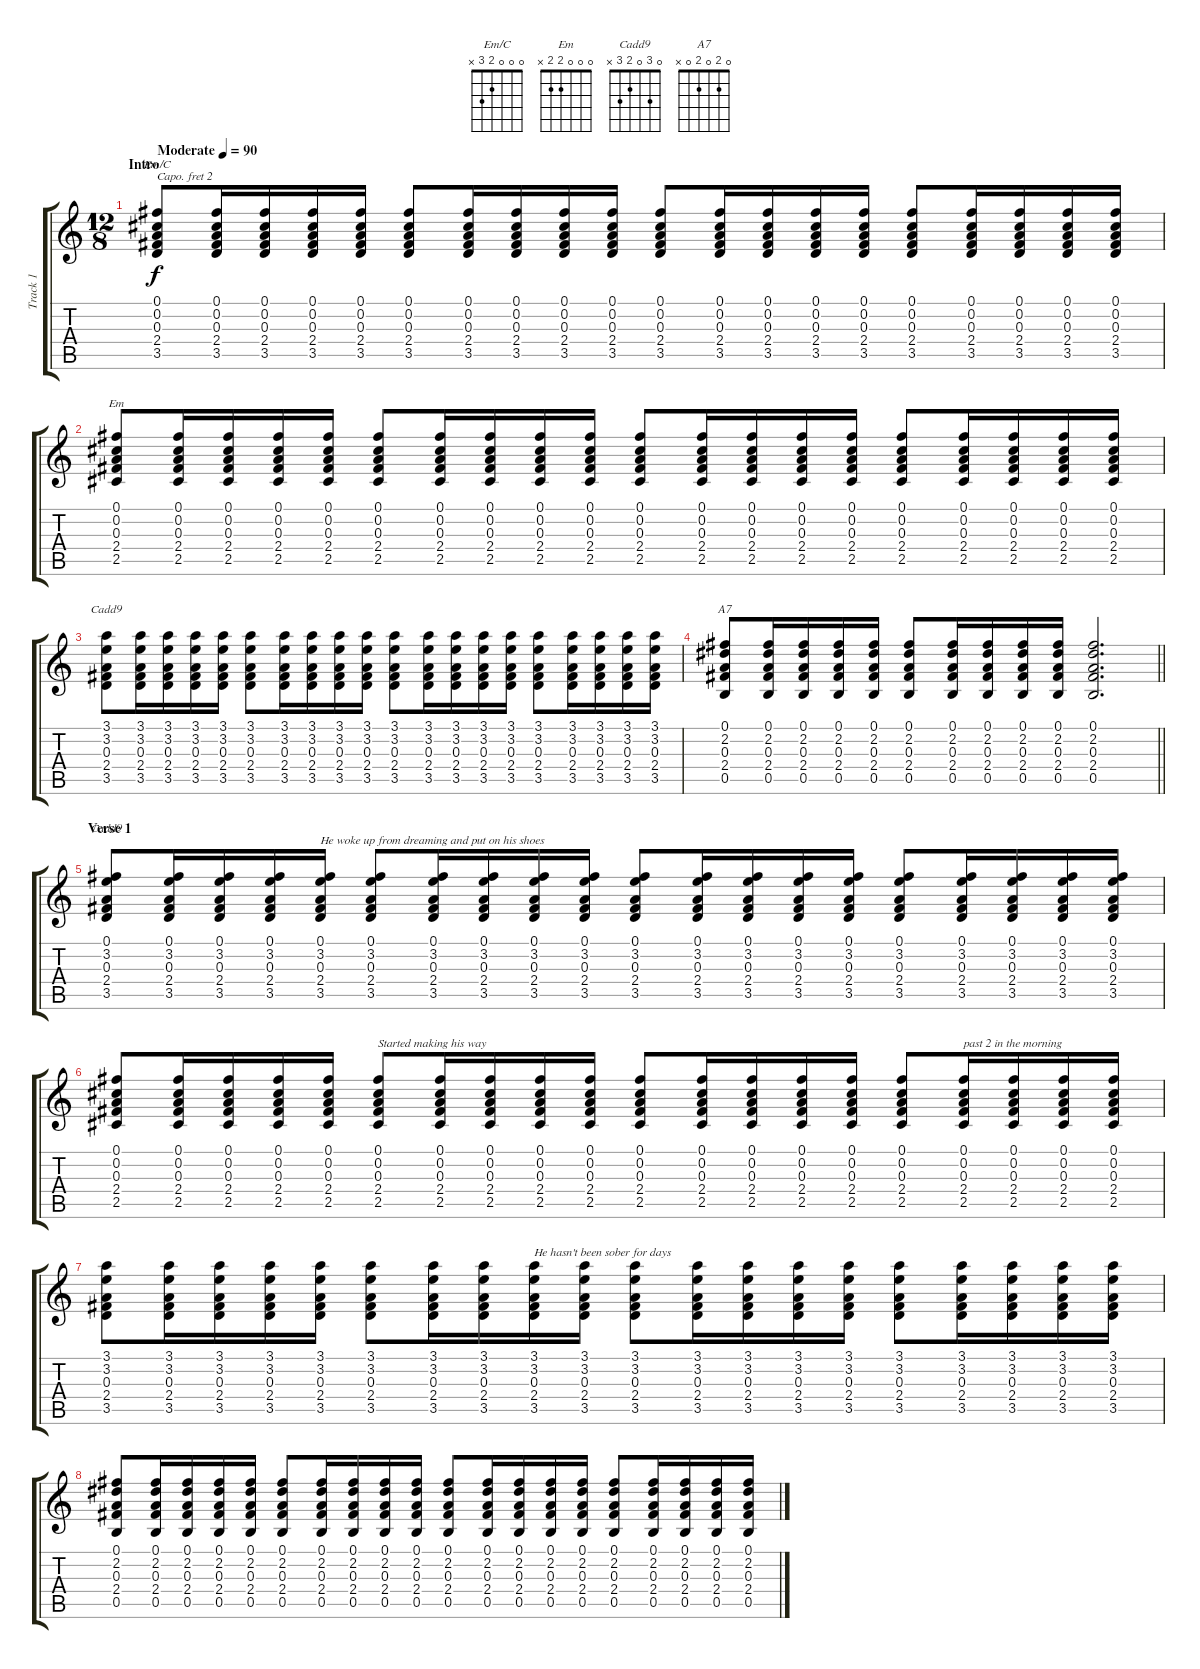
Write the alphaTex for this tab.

\track ("Track 1" "Track 1") {instrument acousticguitarsteel}
\staff {score tabs}
\capo 2
\tuning (E4 B3 G3 D3 A2 E2) {hide}
\chord ("Em/C" 0 0 0 2 3 x)
\chord ("Em" 0 0 0 2 2 x)
\chord ("Cadd9" 3 3 0 2 3 x) {barre 3}
\chord ("A7" 0 2 0 2 0 x)
\chord ("Cadd9" 0 3 0 2 3 x)
\ts (12 8)
\section ("" "Intro")
\tempo (90 "Moderate")
\clef g2
\ks c
(0.1 0.2 0.3 2.4 3.5).8{ch "Em/C" dy f instrument acousticguitarsteel} (0.1 0.2 0.3 2.4 3.5).16 (0.1 0.2 0.3 2.4 3.5).16 (0.1 0.2 0.3 2.4 3.5).16 (0.1 0.2 0.3 2.4 3.5).16 (0.1 0.2 0.3 2.4 3.5).8 (0.1 0.2 0.3 2.4 3.5).16 (0.1 0.2 0.3 2.4 3.5).16 (0.1 0.2 0.3 2.4 3.5).16 (0.1 0.2 0.3 2.4 3.5).16 (0.1 0.2 0.3 2.4 3.5).8 (0.1 0.2 0.3 2.4 3.5).16 (0.1 0.2 0.3 2.4 3.5).16 (0.1 0.2 0.3 2.4 3.5).16 (0.1 0.2 0.3 2.4 3.5).16 (0.1 0.2 0.3 2.4 3.5).8 (0.1 0.2 0.3 2.4 3.5).16 (0.1 0.2 0.3 2.4 3.5).16 (0.1 0.2 0.3 2.4 3.5).16 (0.1 0.2 0.3 2.4 3.5).16 |
(0.1 0.2 0.3 2.4 2.5).8{ch "Em"} (0.1 0.2 0.3 2.4 2.5).16 (0.1 0.2 0.3 2.4 2.5).16 (0.1 0.2 0.3 2.4 2.5).16 (0.1 0.2 0.3 2.4 2.5).16 (0.1 0.2 0.3 2.4 2.5).8 (0.1 0.2 0.3 2.4 2.5).16 (0.1 0.2 0.3 2.4 2.5).16 (0.1 0.2 0.3 2.4 2.5).16 (0.1 0.2 0.3 2.4 2.5).16 (0.1 0.2 0.3 2.4 2.5).8 (0.1 0.2 0.3 2.4 2.5).16 (0.1 0.2 0.3 2.4 2.5).16 (0.1 0.2 0.3 2.4 2.5).16 (0.1 0.2 0.3 2.4 2.5).16 (0.1 0.2 0.3 2.4 2.5).8 (0.1 0.2 0.3 2.4 2.5).16 (0.1 0.2 0.3 2.4 2.5).16 (0.1 0.2 0.3 2.4 2.5).16 (0.1 0.2 0.3 2.4 2.5).16 |
(3.1 3.2 0.3 2.4 3.5).8{ch "Cadd9"} (3.1 3.2 0.3 2.4 3.5).16 (3.1 3.2 0.3 2.4 3.5).16 (3.1 3.2 0.3 2.4 3.5).16 (3.1 3.2 0.3 2.4 3.5).16 (3.1 3.2 0.3 2.4 3.5).8 (3.1 3.2 0.3 2.4 3.5).16 (3.1 3.2 0.3 2.4 3.5).16 (3.1 3.2 0.3 2.4 3.5).16 (3.1 3.2 0.3 2.4 3.5).16 (3.1 3.2 0.3 2.4 3.5).8 (3.1 3.2 0.3 2.4 3.5).16 (3.1 3.2 0.3 2.4 3.5).16 (3.1 3.2 0.3 2.4 3.5).16 (3.1 3.2 0.3 2.4 3.5).16 (3.1 3.2 0.3 2.4 3.5).8 (3.1 3.2 0.3 2.4 3.5).16 (3.1 3.2 0.3 2.4 3.5).16 (3.1 3.2 0.3 2.4 3.5).16 (3.1 3.2 0.3 2.4 3.5).16 |
\barLineRight lightlight
(0.1 2.2 0.3 2.4 0.5).8{ch "A7"} (0.1 2.2 0.3 2.4 0.5).16 (0.1 2.2 0.3 2.4 0.5).16 (0.1 2.2 0.3 2.4 0.5).16 (0.1 2.2 0.3 2.4 0.5).16 (0.1 2.2 0.3 2.4 0.5).8 (0.1 2.2 0.3 2.4 0.5).16 (0.1 2.2 0.3 2.4 0.5).16 (0.1 2.2 0.3 2.4 0.5).16 (0.1 2.2 0.3 2.4 0.5).16 (0.1 2.2 0.3 2.4 0.5).2{d} |
\section ("" "Verse 1")
(0.1 3.2 0.3 2.4 3.5).8{ch "Cadd9"} (0.1 3.2 0.3 2.4 3.5).16 (0.1 3.2 0.3 2.4 3.5).16 (0.1 3.2 0.3 2.4 3.5).16 (0.1 3.2 0.3 2.4 3.5).16{txt "He woke up from dreaming and put on his shoes"} (0.1 3.2 0.3 2.4 3.5).8 (0.1 3.2 0.3 2.4 3.5).16 (0.1 3.2 0.3 2.4 3.5).16 (0.1 3.2 0.3 2.4 3.5).16 (0.1 3.2 0.3 2.4 3.5).16 (0.1 3.2 0.3 2.4 3.5).8 (0.1 3.2 0.3 2.4 3.5).16 (0.1 3.2 0.3 2.4 3.5).16 (0.1 3.2 0.3 2.4 3.5).16 (0.1 3.2 0.3 2.4 3.5).16 (0.1 3.2 0.3 2.4 3.5).8 (0.1 3.2 0.3 2.4 3.5).16 (0.1 3.2 0.3 2.4 3.5).16 (0.1 3.2 0.3 2.4 3.5).16 (0.1 3.2 0.3 2.4 3.5).16 |
(0.1 0.2 0.3 2.4 2.5).8 (0.1 0.2 0.3 2.4 2.5).16 (0.1 0.2 0.3 2.4 2.5).16 (0.1 0.2 0.3 2.4 2.5).16 (0.1 0.2 0.3 2.4 2.5).16 (0.1 0.2 0.3 2.4 2.5).8{txt "Started making his way"} (0.1 0.2 0.3 2.4 2.5).16 (0.1 0.2 0.3 2.4 2.5).16 (0.1 0.2 0.3 2.4 2.5).16 (0.1 0.2 0.3 2.4 2.5).16 (0.1 0.2 0.3 2.4 2.5).8 (0.1 0.2 0.3 2.4 2.5).16 (0.1 0.2 0.3 2.4 2.5).16 (0.1 0.2 0.3 2.4 2.5).16 (0.1 0.2 0.3 2.4 2.5).16 (0.1 0.2 0.3 2.4 2.5).8 (0.1 0.2 0.3 2.4 2.5).16{txt "past 2 in the morning"} (0.1 0.2 0.3 2.4 2.5).16 (0.1 0.2 0.3 2.4 2.5).16 (0.1 0.2 0.3 2.4 2.5).16 |
(3.1 3.2 0.3 2.4 3.5).8 (3.1 3.2 0.3 2.4 3.5).16 (3.1 3.2 0.3 2.4 3.5).16 (3.1 3.2 0.3 2.4 3.5).16 (3.1 3.2 0.3 2.4 3.5).16 (3.1 3.2 0.3 2.4 3.5).8 (3.1 3.2 0.3 2.4 3.5).16 (3.1 3.2 0.3 2.4 3.5).16 (3.1 3.2 0.3 2.4 3.5).16{txt "He hasn't been sober for days"} (3.1 3.2 0.3 2.4 3.5).16 (3.1 3.2 0.3 2.4 3.5).8 (3.1 3.2 0.3 2.4 3.5).16 (3.1 3.2 0.3 2.4 3.5).16 (3.1 3.2 0.3 2.4 3.5).16 (3.1 3.2 0.3 2.4 3.5).16 (3.1 3.2 0.3 2.4 3.5).8 (3.1 3.2 0.3 2.4 3.5).16 (3.1 3.2 0.3 2.4 3.5).16 (3.1 3.2 0.3 2.4 3.5).16 (3.1 3.2 0.3 2.4 3.5).16 |
(0.1 2.2 0.3 2.4 0.5).8 (0.1 2.2 0.3 2.4 0.5).16 (0.1 2.2 0.3 2.4 0.5).16 (0.1 2.2 0.3 2.4 0.5).16 (0.1 2.2 0.3 2.4 0.5).16 (0.1 2.2 0.3 2.4 0.5).8 (0.1 2.2 0.3 2.4 0.5).16 (0.1 2.2 0.3 2.4 0.5).16 (0.1 2.2 0.3 2.4 0.5).16 (0.1 2.2 0.3 2.4 0.5).16 (0.1 2.2 0.3 2.4 0.5).8 (0.1 2.2 0.3 2.4 0.5).16 (0.1 2.2 0.3 2.4 0.5).16 (0.1 2.2 0.3 2.4 0.5).16 (0.1 2.2 0.3 2.4 0.5).16 (0.1 2.2 0.3 2.4 0.5).8 (0.1 2.2 0.3 2.4 0.5).16 (0.1 2.2 0.3 2.4 0.5).16 (0.1 2.2 0.3 2.4 0.5).16 (0.1 2.2 0.3 2.4 0.5).16
